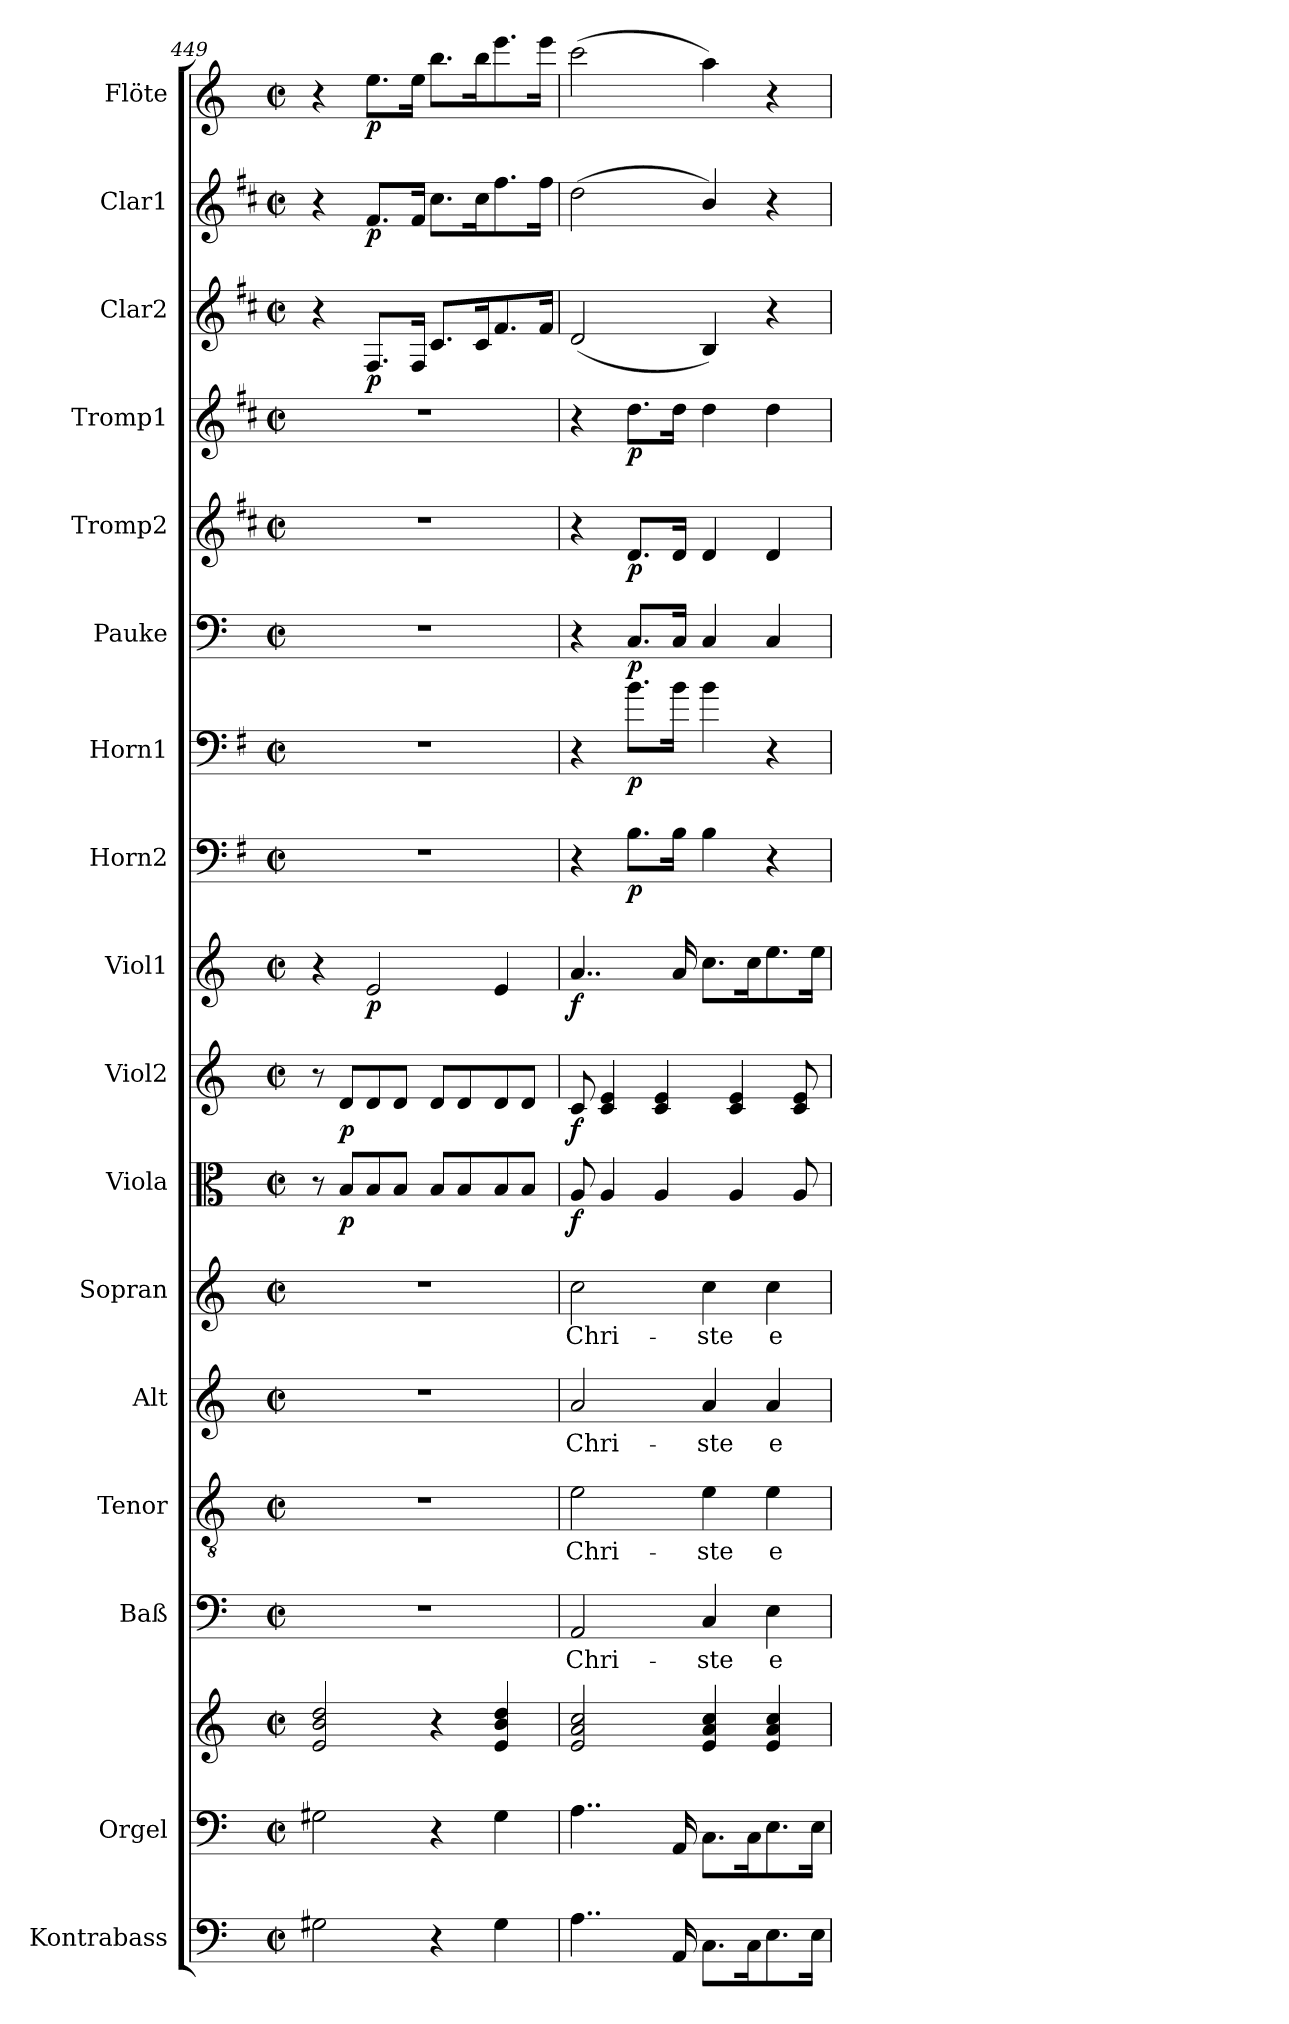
**kern	**kern	**kern	**kern	**text	**kern	**text	**kern	**text	**kern	**text	**kern	**dynam	**kern	**dynam	**kern	**dynam	**kern	**dynam	**kern	**dynam	**kern	**dynam	**kern	**dynam	**kern	**dynam	**kern	**dynam	**kern	**dynam	**kern	**dynam
*part17	*part16	*part16	*part15	*part15	*part14	*part14	*part13	*part13	*part12	*part12	*part11	*part11	*part10	*part10	*part9	*part9	*part8	*part8	*part7	*part7	*part6	*part6	*part5	*part5	*part4	*part4	*part3	*part3	*part2	*part2	*part1	*part1
*staff18	*staff17	*staff16	*staff15	*staff15	*staff14	*staff14	*staff13	*staff13	*staff12	*staff12	*staff11	*staff11	*staff10	*staff10	*staff9	*staff9	*staff8	*staff8	*staff7	*staff7	*staff6	*staff6	*staff5	*staff5	*staff4	*staff4	*staff3	*staff3	*staff2	*staff2	*staff1	*staff1
*I"Kontrabass	*I"Orgel	*	*I"Baß	*	*I"Tenor	*	*I"Alt	*	*I"Sopran	*	*I"Viola	*	*I"Viol2	*	*I"Viol1	*	*I"Horn2	*	*I"Horn1	*	*I"Pauke	*	*I"Tromp2	*	*I"Tromp1	*	*I"Clar2	*	*I"Clar1	*	*I"Flöte	*
*I'Kb	*	*	*I'B	*	*I'T	*	*I'A	*	*I'S	*	*I'Vla	*	*I'Vl2	*	*I'Vl1	*	*I'Hr2	*	*I'Hr1	*	*I'Pk	*	*I'Tr2	*	*I'Tr1	*	*I'Cl2	*	*I'Cl1	*	*I'Fl	*
*clefF4	*clefF4	*clefG2	*clefF4	*	*clefGv2	*	*clefG2	*	*clefG2	*	*clefC3	*	*clefG2	*	*clefG2	*	*clefF4	*	*clefF4	*	*clefF4	*	*clefG2	*	*clefG2	*	*clefG2	*	*clefG2	*	*clefG2	*
*ITrd7c12	*	*	*	*	*	*	*	*	*	*	*	*	*	*	*	*	*ITrd4c7	*	*ITrd4c7	*	*	*	*ITrd1c2	*	*ITrd1c2	*	*ITrd1c2	*	*ITrd1c2	*	*	*
*k[]	*k[]	*k[]	*k[]	*	*k[]	*	*k[]	*	*k[]	*	*k[]	*	*k[]	*	*k[]	*	*k[]	*	*k[]	*	*k[]	*	*k[]	*	*k[]	*	*k[]	*	*k[]	*	*k[]	*
*C:	*C:	*C:	*C:	*	*C:	*	*C:	*	*C:	*	*C:	*	*C:	*	*C:	*	*C:	*	*C:	*	*C:	*	*C:	*	*C:	*	*C:	*	*C:	*	*C:	*
*M2/2	*M2/2	*M2/2	*M2/2	*	*M2/2	*	*M2/2	*	*M2/2	*	*M2/2	*	*M2/2	*	*M2/2	*	*M2/2	*	*M2/2	*	*M2/2	*	*M2/2	*	*M2/2	*	*M2/2	*	*M2/2	*	*M2/2	*
*met(c|)	*met(c|)	*met(c|)	*met(c|)	*	*met(c|)	*	*met(c|)	*	*met(c|)	*	*met(c|)	*	*met(c|)	*	*met(c|)	*	*met(c|)	*	*met(c|)	*	*met(c|)	*	*met(c|)	*	*met(c|)	*	*met(c|)	*	*met(c|)	*	*met(c|)	*
=449	=449	=449	=449	=449	=449	=449	=449	=449	=449	=449	=449	=449	=449	=449	=449	=449	=449	=449	=449	=449	=449	=449	=449	=449	=449	=449	=449	=449	=449	=449	=449	=449
2GG#X\	2G#X\	2e/ 2b/ 2dd/	1r	.	1r	.	1r	.	1r	.	8r	.	8r	.	4r	.	1r	.	1r	.	1r	.	1r	.	1r	.	4r	.	4r	.	4r	.
!	!	!	!	!	!	!	!	!	!	!	!	!LO:DY:b	!	!LO:DY:b	!	!	!	!	!	!	!	!	!	!	!	!	!	!	!	!	!	!
.	.	.	.	.	.	.	.	.	.	.	8B/L	p	8d/L	p	.	.	.	.	.	.	.	.	.	.	.	.	.	.	.	.	.	.
!	!	!	!	!	!	!	!	!	!	!	!	!	!	!	!	!LO:DY:b	!	!	!	!	!	!	!	!	!	!	!	!LO:DY:b	!	!LO:DY:b	!	!LO:DY:b
.	.	.	.	.	.	.	.	.	.	.	8B/	.	8d/	.	2e/	p	.	.	.	.	.	.	.	.	.	.	8.E/L	p	8.e/L	p	8.ee\L	p
.	.	.	.	.	.	.	.	.	.	.	8B/J	.	8d/J	.	.	.	.	.	.	.	.	.	.	.	.	.	.	.	.	.	.	.
.	.	.	.	.	.	.	.	.	.	.	.	.	.	.	.	.	.	.	.	.	.	.	.	.	.	.	16E/Jk	.	16e/Jk	.	16ee\Jk	.
4r	4r	4r	.	.	.	.	.	.	.	.	8B/L	.	8d/L	.	.	.	.	.	.	.	.	.	.	.	.	.	8.B/L	.	8.b\L	.	8.bb\L	.
.	.	.	.	.	.	.	.	.	.	.	8B/	.	8d/	.	.	.	.	.	.	.	.	.	.	.	.	.	.	.	.	.	.	.
.	.	.	.	.	.	.	.	.	.	.	.	.	.	.	.	.	.	.	.	.	.	.	.	.	.	.	16B/k	.	16b\k	.	16bb\k	.
4GG#\	4G#\	4e/ 4b/ 4dd/	.	.	.	.	.	.	.	.	8B/	.	8d/	.	4e/	.	.	.	.	.	.	.	.	.	.	.	8.e/	.	8.ee\	.	8.eee\	.
.	.	.	.	.	.	.	.	.	.	.	8B/J	.	8d/J	.	.	.	.	.	.	.	.	.	.	.	.	.	.	.	.	.	.	.
.	.	.	.	.	.	.	.	.	.	.	.	.	.	.	.	.	.	.	.	.	.	.	.	.	.	.	16e/Jk	.	16ee\Jk	.	16eee\Jk	.
=450	=450	=450	=450	=450	=450	=450	=450	=450	=450	=450	=450	=450	=450	=450	=450	=450	=450	=450	=450	=450	=450	=450	=450	=450	=450	=450	=450	=450	=450	=450	=450	=450
!	!	!	!	!LO:LY:b	!	!LO:LY:b	!	!LO:LY:b	!	!LO:LY:b	!	!LO:DY:b	!	!LO:DY:b	!	!LO:DY:b	!	!	!	!	!	!	!	!	!	!	!	!	!	!	!	!
4..AA\	4..A\	2e/ 2a/ 2cc/	2AA/	Chri-	2e\	Chri-	2a/	Chri-	2cc\	Chri-	8A/	f	8c/	f	4..a/	f	4r	.	4r	.	4r	.	4r	.	4r	.	(<2c/	.	(>2cc\	.	(>2ccc\	.
.	.	.	.	.	.	.	.	.	.	.	4A/	.	4c/ 4e/	.	.	.	.	.	.	.	.	.	.	.	.	.	.	.	.	.	.	.
!	!	!	!	!	!	!	!	!	!	!	!	!	!	!	!	!	!	!LO:DY:b	!	!LO:DY:b	!	!LO:DY:b	!	!LO:DY:b	!	!LO:DY:b	!	!	!	!	!	!
.	.	.	.	.	.	.	.	.	.	.	.	.	.	.	.	.	8.E\L	p	8.e\L	p	8.C/L	p	8.c/L	p	8.cc\L	p	.	.	.	.	.	.
.	.	.	.	.	.	.	.	.	.	.	4A/	.	4c/ 4e/	.	.	.	.	.	.	.	.	.	.	.	.	.	.	.	.	.	.	.
16AAA/	16AA/	.	.	.	.	.	.	.	.	.	.	.	.	.	16a/	.	16E\Jk	.	16e\Jk	.	16C/Jk	.	16c/Jk	.	16cc\Jk	.	.	.	.	.	.	.
!	!	!	!	!LO:LY:b	!	!LO:LY:b	!	!LO:LY:b	!	!LO:LY:b	!	!	!	!	!	!	!	!	!	!	!	!	!	!	!	!	!	!	!	!	!	!
8.CC\L	8.C\L	4e/ 4a/ 4cc/	4C/	-ste	4e\	-ste	4a/	-ste	4cc\	-ste	.	.	.	.	8.cc\L	.	4E\	.	4e\	.	4C/	.	4c/	.	4cc\	.	4A/)	.	4a/)	.	4aa\)	.
.	.	.	.	.	.	.	.	.	.	.	4A/	.	4c/ 4e/	.	.	.	.	.	.	.	.	.	.	.	.	.	.	.	.	.	.	.
16CC\k	16C\k	.	.	.	.	.	.	.	.	.	.	.	.	.	16cc\k	.	.	.	.	.	.	.	.	.	.	.	.	.	.	.	.	.
!	!	!	!	!LO:LY:b	!	!LO:LY:b	!	!LO:LY:b	!	!LO:LY:b	!	!	!	!	!	!	!	!	!	!	!	!	!	!	!	!	!	!	!	!	!	!
8.EE\	8.E\	4e/ 4a/ 4cc/	4E\	e-	4e\	e-	4a/	e-	4cc\	e-	.	.	.	.	8.ee\	.	4r	.	4r	.	4C/	.	4c/	.	4cc\	.	4r	.	4r	.	4r	.
.	.	.	.	.	.	.	.	.	.	.	8A/	.	8c/ 8e/	.	.	.	.	.	.	.	.	.	.	.	.	.	.	.	.	.	.	.
16EE\Jk	16E\Jk	.	.	.	.	.	.	.	.	.	.	.	.	.	16ee\Jk	.	.	.	.	.	.	.	.	.	.	.	.	.	.	.	.	.
=	=	=	=	=	=	=	=	=	=	=	=	=	=	=	=	=	=	=	=	=	=	=	=	=	=	=	=	=	=	=	=	=
*-	*-	*-	*-	*-	*-	*-	*-	*-	*-	*-	*-	*-	*-	*-	*-	*-	*-	*-	*-	*-	*-	*-	*-	*-	*-	*-	*-	*-	*-	*-	*-	*-
